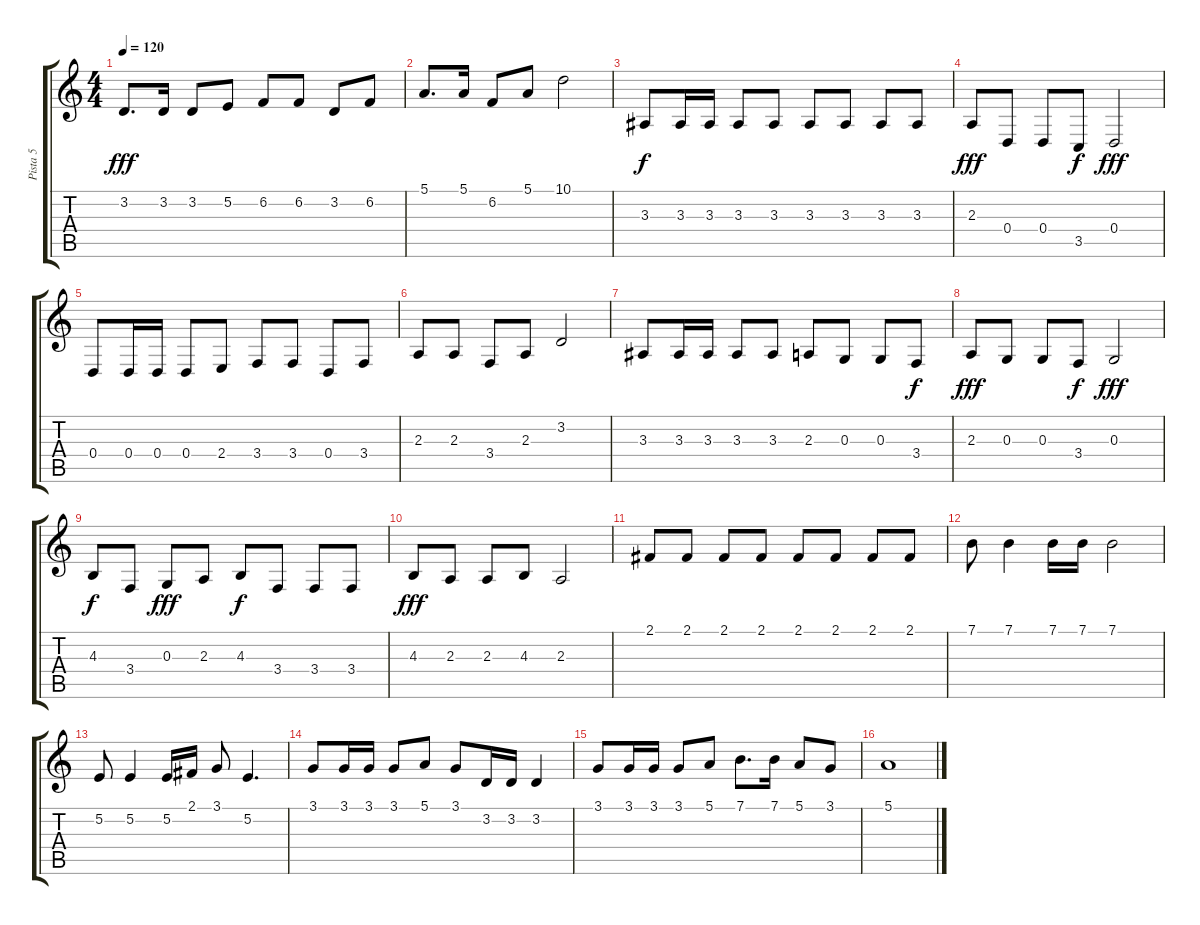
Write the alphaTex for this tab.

\track ("Pista 5" "Pista 5") {instrument viola}
\staff {score tabs}
\tuning (E4 B3 G3 D3 A2 D2) {hide}
\ts (4 4)
\tempo 120
\clef g2
\ks c
3.2.8{d dy fff} 3.2.16 3.2.8 5.2.8 6.2.8 6.2.8 3.2.8 6.2.8 |
5.1.8{d} 5.1.16 6.2.8 5.1.8 10.1.2 |
3.3.8{dy f} 3.3.16 3.3.16 3.3.8 3.3.8 3.3.8 3.3.8 3.3.8 3.3.8 |
2.3.8{dy fff} 0.4.8 0.4.8 3.5.8{dy f} 0.4.2{dy fff} |
0.4.8 0.4.16 0.4.16 0.4.8 2.4.8 3.4.8 3.4.8 0.4.8 3.4.8 |
2.3.8 2.3.8 3.4.8 2.3.8 3.2.2 |
3.3.8 3.3.16 3.3.16 3.3.8 3.3.8 2.3.8 0.3.8 0.3.8 3.4.8{dy f} |
2.3.8{dy fff} 0.3.8 0.3.8 3.4.8{dy f} 0.3.2{dy fff} |
4.3.8{dy f} 3.4.8 0.3.8{dy fff} 2.3.8 4.3.8{dy f} 3.4.8 3.4.8 3.4.8 |
4.3.8{dy fff} 2.3.8 2.3.8 4.3.8 2.3.2 |
2.1.8 2.1.8 2.1.8 2.1.8 2.1.8 2.1.8 2.1.8 2.1.8 |
7.1.8 7.1.4 7.1.16 7.1.16 7.1.2 |
5.2.8 5.2.4 5.2.16 2.1.16 3.1.8 5.2.4{d} |
3.1.8 3.1.16 3.1.16 3.1.8 5.1.8 3.1.8 3.2.16 3.2.16 3.2.4 |
3.1.8 3.1.16 3.1.16 3.1.8 5.1.8 7.1.8{d} 7.1.16 5.1.8 3.1.8 |
5.1.1
